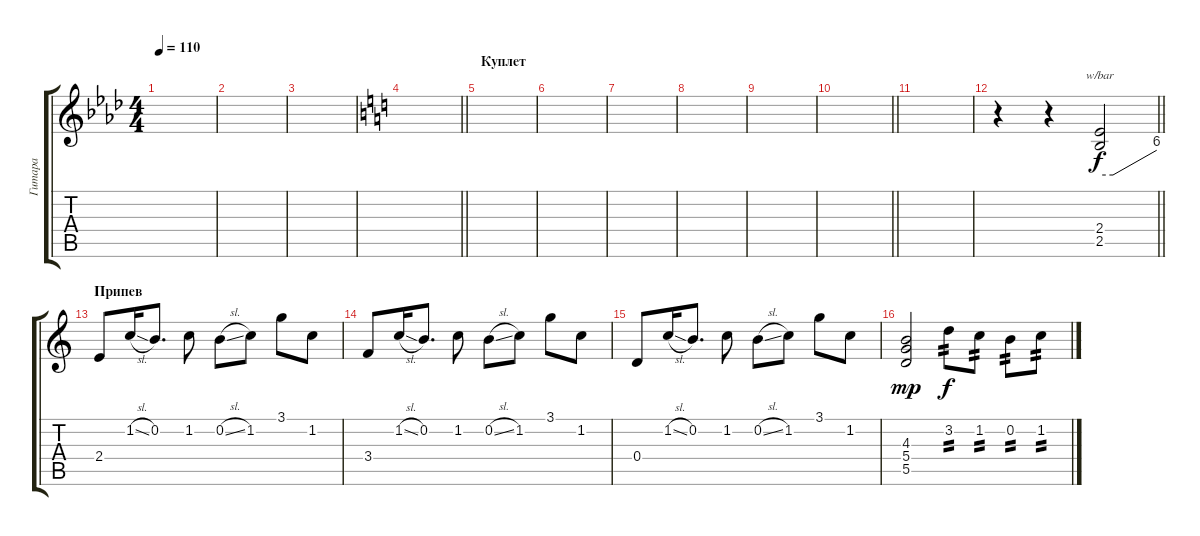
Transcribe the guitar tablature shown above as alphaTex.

\track ("Гитара" "Гитара") {instrument distortionguitar}
\staff {score tabs}
\tuning (E4 B3 G3 D3 A2 E2) {hide}
\ts (4 4)
\tempo 110
\clef g2
\ks fminor
|
|
|
\barLineRight lightlight
\ks c
|
\section ("" "Куплет")
|
|
|
|
|
\barLineRight lightlight
|
|
\barLineRight lightlight
r.4 r.4 (2.4 2.5).2{tbe (custom default 0 0 14 0 60 24) volume 14} |
\section ("" "Припев")
2.4.8 1.2{sl}.16 0.2.8{d} 1.2.8 0.2{sl}.8 1.2.8 3.1.8 1.2.8 |
3.4.8 1.2{sl}.16 0.2.8{d} 1.2.8 0.2{sl}.8 1.2.8 3.1.8 1.2.8 |
0.4.8 1.2{sl}.16 0.2.8{d} 1.2.8 0.2{sl}.8 1.2.8 3.1.8 1.2.8 |
(4.3 5.4 5.5).2{dy mp} 3.2.8{tp 2 dy f} 1.2.8{tp 2} 0.2.8{tp 2} 1.2.8{tp 2}
